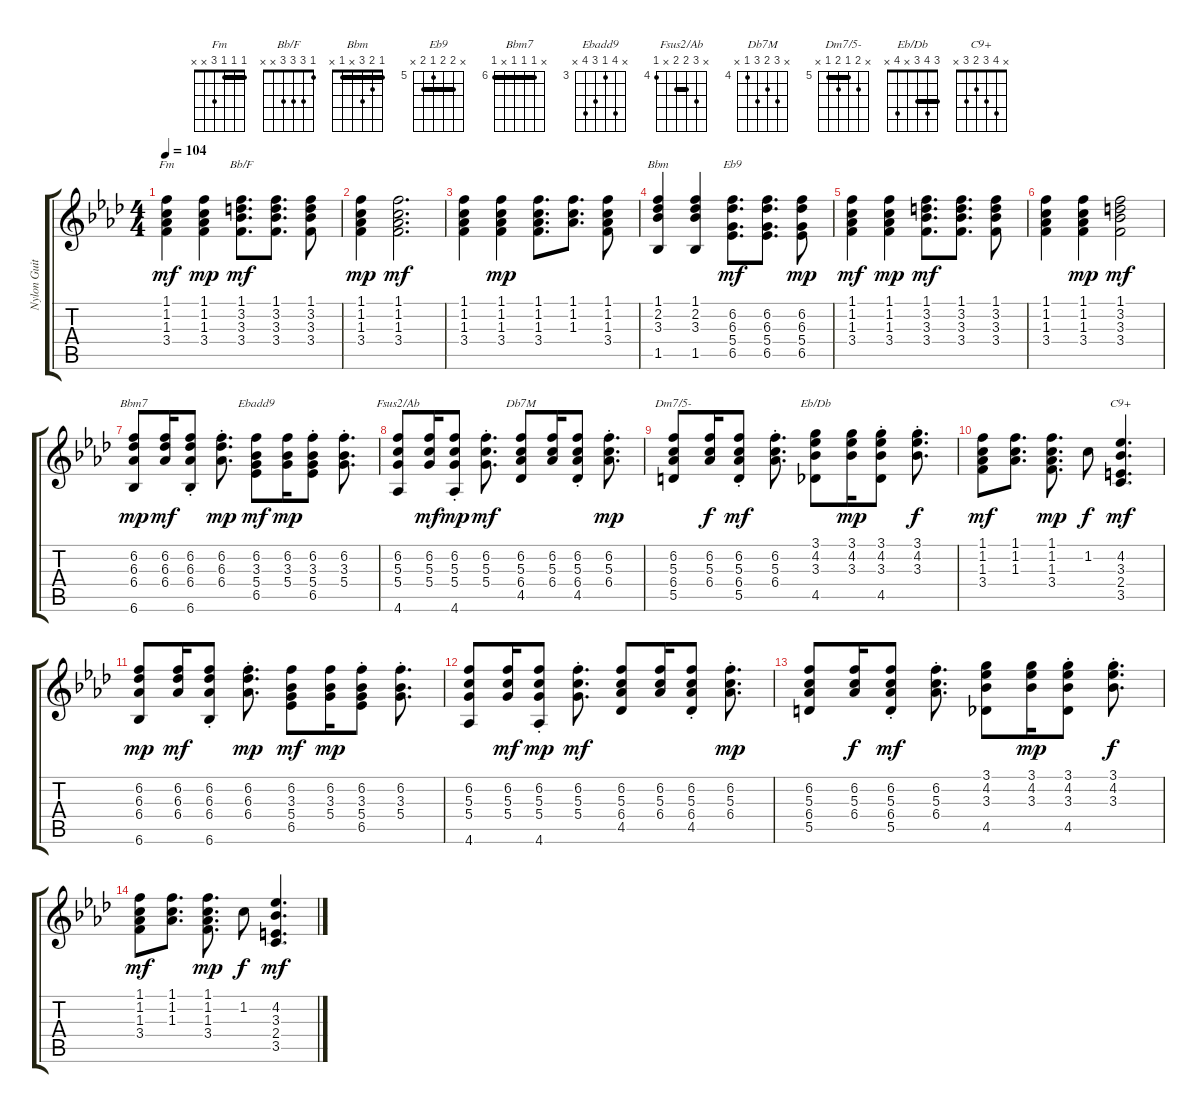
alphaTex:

\track ("Nylon Guitar" "Nylon Guit") {instrument acousticguitarnylon}
\staff {score tabs}
\tuning (E4 B3 G3 D3 A2 E2) {hide}
\chord ("Fm" 1 1 1 3 x x) {barre 1}
\chord ("Bb/F" 1 3 3 3 x x)
\chord ("Bbm" 1 2 3 x 1 x) {barre 1}
\chord ("Eb9" x 6 6 5 6 x) {firstfret 5 barre 6}
\chord ("Bbm7" x 6 6 6 x 6) {firstfret 6 barre 6}
\chord ("Ebadd9" x 6 3 5 6 x) {firstfret 3}
\chord ("Fsus2/Ab" x 6 5 5 x 4) {firstfret 4 barre 5}
\chord ("Db7M" x 6 5 6 4 x) {firstfret 4}
\chord ("Dm7/5-" x 6 5 6 5 x) {firstfret 5 barre 5}
\chord ("Eb/Db" 3 4 3 x 4 x) {barre 3}
\chord ("C9+" x 4 3 2 3 x)
\ts (4 4)
\tempo 104
\clef g2
\ks ab
(1.1 1.2 1.3 3.4).4{ch "Fm" dy mf} (1.1 1.2 1.3 3.4).4{dy mp} (1.1 3.2 3.3 3.4).8{d ch "Bb/F" dy mf} (1.1 3.2 3.3 3.4).8{d} (1.1 3.2 3.3 3.4).8 |
(1.1 1.2 1.3 3.4).4{dy mp} (1.1 1.2 1.3 3.4).2{d dy mf} |
(1.1 1.2 1.3 3.4).4 (1.1 1.2 1.3 3.4).4{dy mp} (1.1 1.2 1.3 3.4).8{d} (1.1 1.2 1.3).8{d} (1.1 1.2 1.3 3.4).8 |
(1.1 2.2 3.3 1.5).4{ch "Bbm"} (1.1 2.2 3.3 1.5).4 (6.2 6.3 5.4 6.5).8{d ch "Eb9" dy mf} (6.2 6.3 5.4 6.5).8{d} (6.2 6.3 5.4 6.5).8{dy mp} |
(1.1 1.2 1.3 3.4).4{dy mf} (1.1 1.2 1.3 3.4).4{dy mp} (1.1 3.2 3.3 3.4).8{d dy mf} (1.1 3.2 3.3 3.4).8{d} (1.1 3.2 3.3 3.4).8 |
(1.1 1.2 1.3 3.4).4 (1.1 1.2 1.3 3.4).4{dy mp} (1.1 3.2 3.3 3.4).2{dy mf} |
(6.2 6.3 6.4 6.6).8{ch "Bbm7" dy mp} (6.2 6.3 6.4).16{dy mf} (6.2{st} 6.3{st} 6.4 6.6).8 (6.2{st} 6.3{st} 6.4).8{d dy mp} (6.2 3.3 5.4 6.5).8{ch "Ebadd9" dy mf} (6.2 3.3 5.4).16{dy mp} (6.2{st} 3.3{st} 5.4{st} 6.5).8 (6.2{st} 3.3{st} 5.4{st}).8{d} |
(6.2 5.3 5.4 4.6).8{ch "Fsus2/Ab"} (6.2 5.3 5.4).16{dy mf} (6.2{st} 5.3{st} 5.4{st} 4.6).8{dy mp} (6.2{st} 5.3{st} 5.4{st}).8{d dy mf} (6.2 5.3 6.4 4.5).8{ch "Db7M"} (6.2 5.3 6.4).16 (6.2{st} 5.3{st} 6.4{st} 4.5).8 (6.2{st} 5.3{st} 6.4{st}).8{d dy mp} |
(6.2 5.3 6.4 5.5).8{ch "Dm7/5-"} (6.2 5.3 6.4).16{dy f} (6.2{st} 5.3{st} 6.4{st} 5.5).8{dy mf} (6.2{st} 5.3{st} 6.4{st}).8{d} (3.1 4.2 3.3 4.5).8{ch "Eb/Db"} (3.1 4.2 3.3).16{dy mp} (3.1 4.2{st} 3.3{st} 4.5).8 (3.1 4.2{st} 3.3{st}).8{d dy f} |
(1.1 1.2 1.3 3.4).8{dy mf} (1.1 1.2 1.3).8{d} (1.1 1.2 1.3 3.4).8{d dy mp} 1.2.8{dy f} (4.2 3.3 2.4 3.5).4{d ch "C9+" dy mf} |
(6.2 6.3 6.4 6.6).8{dy mp} (6.2 6.3 6.4).16{dy mf} (6.2{st} 6.3{st} 6.4 6.6).8 (6.2{st} 6.3{st} 6.4).8{d dy mp} (6.2 3.3 5.4 6.5).8{dy mf} (6.2 3.3 5.4).16{dy mp} (6.2{st} 3.3{st} 5.4{st} 6.5).8 (6.2{st} 3.3{st} 5.4{st}).8{d} |
(6.2 5.3 5.4 4.6).8 (6.2 5.3 5.4).16{dy mf} (6.2{st} 5.3{st} 5.4{st} 4.6).8{dy mp} (6.2{st} 5.3{st} 5.4{st}).8{d dy mf} (6.2 5.3 6.4 4.5).8 (6.2 5.3 6.4).16 (6.2{st} 5.3{st} 6.4{st} 4.5).8 (6.2{st} 5.3{st} 6.4{st}).8{d dy mp} |
(6.2 5.3 6.4 5.5).8 (6.2 5.3 6.4).16{dy f} (6.2{st} 5.3{st} 6.4{st} 5.5).8{dy mf} (6.2{st} 5.3{st} 6.4{st}).8{d} (3.1 4.2 3.3 4.5).8 (3.1 4.2 3.3).16{dy mp} (3.1 4.2{st} 3.3{st} 4.5).8 (3.1 4.2{st} 3.3{st}).8{d dy f} |
(1.1 1.2 1.3 3.4).8{dy mf} (1.1 1.2 1.3).8{d} (1.1 1.2 1.3 3.4).8{d dy mp} 1.2.8{dy f} (4.2 3.3 2.4 3.5).4{d dy mf}
